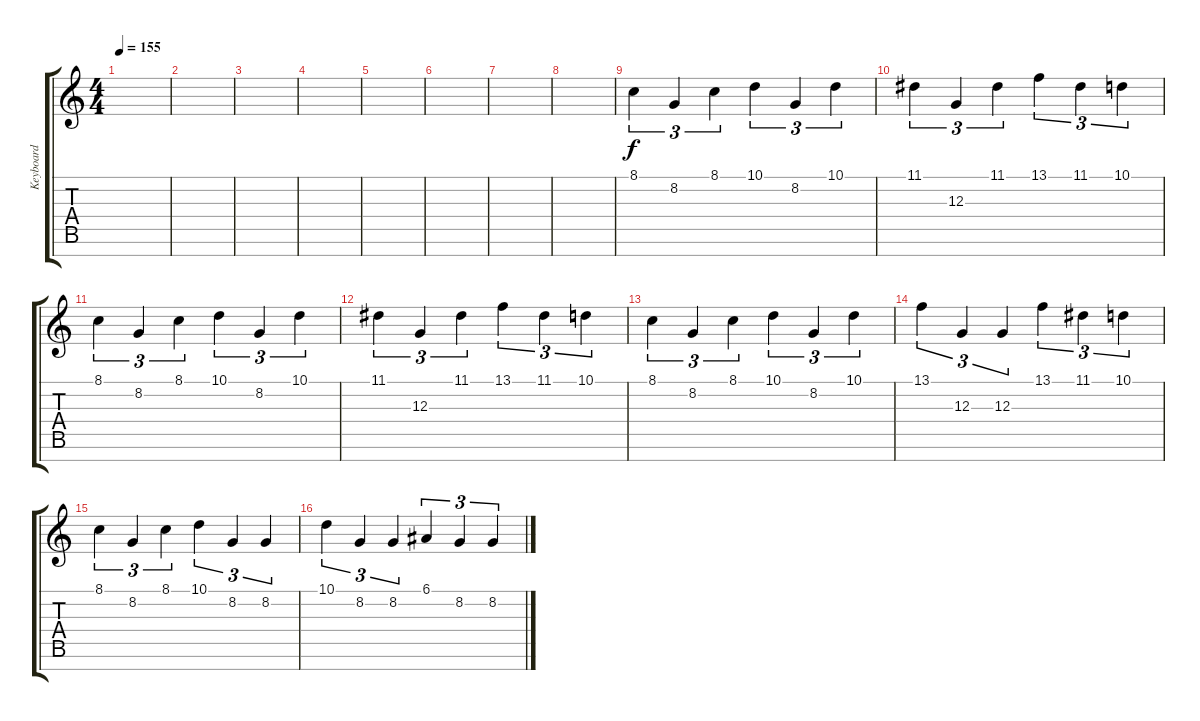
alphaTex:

\track ("Keyboard" "Keyboard") {instrument acousticgrandpiano}
\staff {score tabs}
\tuning (E4 B3 G3 D3 A2 E2 B1) {hide}
\ts (4 4)
\tempo 155
\clef g2
\ks c
|
|
|
|
|
|
|
|
8.1.4{tu (3 2)} 8.2.4{tu (3 2)} 8.1.4{tu (3 2)} 10.1.4{tu (3 2)} 8.2.4{tu (3 2)} 10.1.4{tu (3 2)} |
11.1.4{tu (3 2)} 12.3.4{tu (3 2)} 11.1.4{tu (3 2)} 13.1.4{tu (3 2)} 11.1.4{tu (3 2)} 10.1.4{tu (3 2)} |
8.1.4{tu (3 2)} 8.2.4{tu (3 2)} 8.1.4{tu (3 2)} 10.1.4{tu (3 2)} 8.2.4{tu (3 2)} 10.1.4{tu (3 2)} |
11.1.4{tu (3 2)} 12.3.4{tu (3 2)} 11.1.4{tu (3 2)} 13.1.4{tu (3 2)} 11.1.4{tu (3 2)} 10.1.4{tu (3 2)} |
8.1.4{tu (3 2)} 8.2.4{tu (3 2)} 8.1.4{tu (3 2)} 10.1.4{tu (3 2)} 8.2.4{tu (3 2)} 10.1.4{tu (3 2)} |
13.1.4{tu (3 2)} 12.3.4{tu (3 2)} 12.3.4{tu (3 2)} 13.1.4{tu (3 2)} 11.1.4{tu (3 2)} 10.1.4{tu (3 2)} |
8.1.4{tu (3 2)} 8.2.4{tu (3 2)} 8.1.4{tu (3 2)} 10.1.4{tu (3 2)} 8.2.4{tu (3 2)} 8.2.4{tu (3 2)} |
10.1.4{tu (3 2)} 8.2.4{tu (3 2)} 8.2.4{tu (3 2)} 6.1.4{tu (3 2)} 8.2.4{tu (3 2)} 8.2.4{tu (3 2)}
